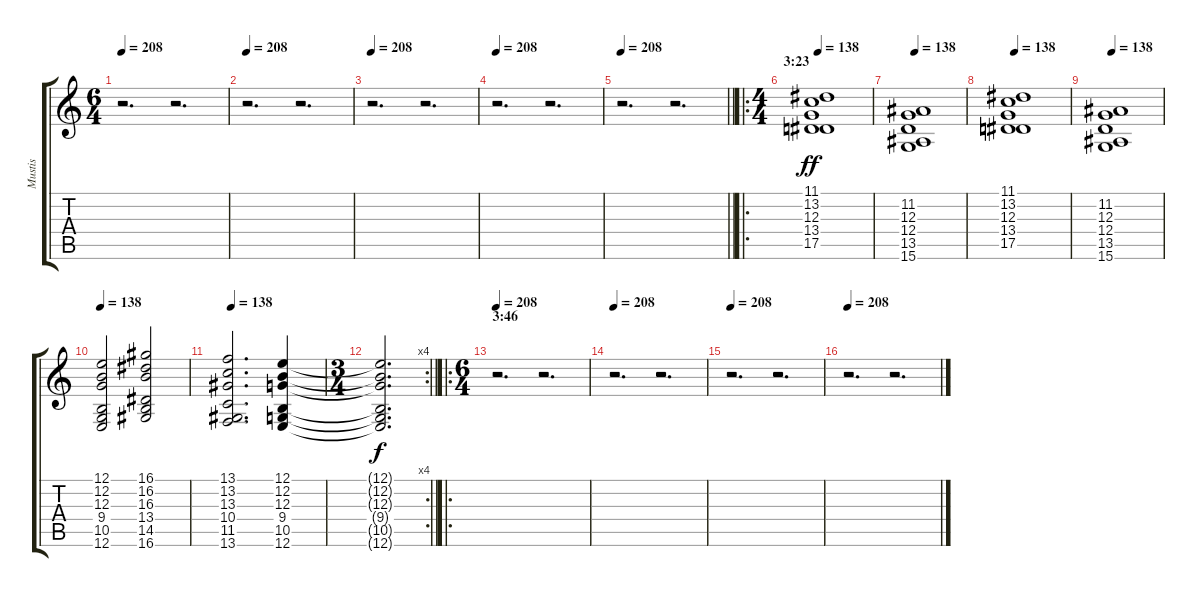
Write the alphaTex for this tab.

\track ("Mustis" "Mustis") {instrument choiraahs}
\staff {score tabs}
\tuning (E4 B3 G3 D3 A2 E2) {hide}
\ts (6 4)
\tempo 208
\clef g2
\ks c
r.2{d dy f} r.2{d} |
\tempo 208
r.2{d} r.2{d} |
\tempo 208
r.2{d} r.2{d} |
\tempo 208
r.2{d} r.2{d} |
\tempo 208
\barLineRight lightlight
r.2{d} r.2{d} |
\ro
\ts (4 4)
\section ("" "3:23")
\tempo 138
(11.1 13.2 12.3 13.4 17.5).1{dy ff} |
\tempo 138
(11.2 12.3 12.4 13.5 15.6).1 |
\tempo 138
(11.1 13.2 12.3 13.4 17.5).1 |
\tempo 138
(11.2 12.3 12.4 13.5 15.6).1 |
\tempo 138
(12.1 12.2 12.3 9.4 10.5 12.6).2 (16.1 16.2 16.3 13.4 14.5 16.6).2 |
\tempo 138
(13.1 13.2 13.3 10.4 11.5 13.6).2{d} (12.1 12.2 12.3 9.4 10.5 12.6).4 |
\rc 4
\ts (3 4)
\barLineRight lightlight
(12.1{t} 12.2{t} 12.3{t} 9.4{t} 10.5{t} 12.6{t}).2{d dy f} |
\ro
\ts (6 4)
\section ("" "3:46")
\tempo 208
r.2{d} r.2{d} |
\tempo 208
r.2{d} r.2{d} |
\tempo 208
r.2{d} r.2{d} |
\tempo 208
r.2{d} r.2{d}
